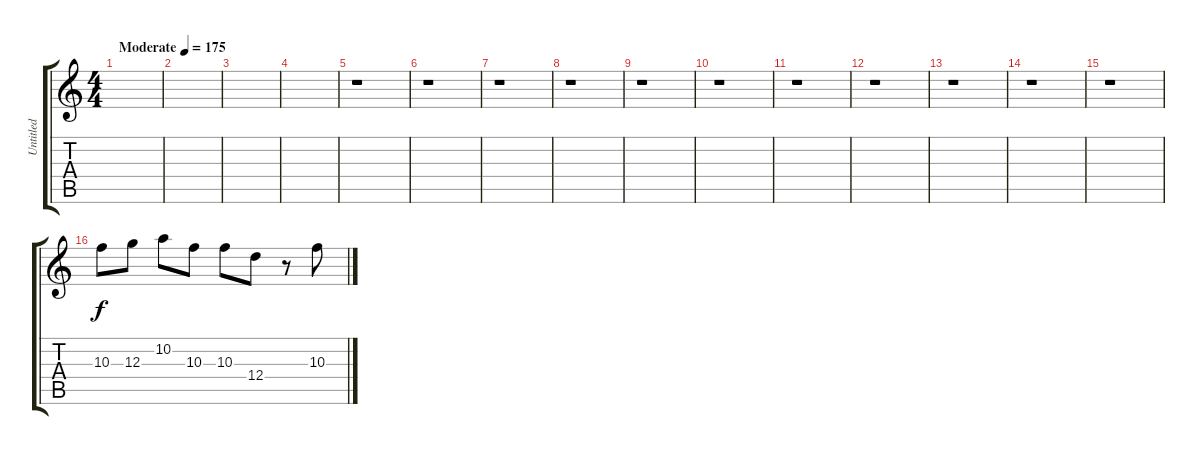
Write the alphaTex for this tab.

\track ("Untitled" "Untitled") {instrument overdrivenguitar}
\staff {score tabs}
\tuning (E4 B3 G3 D3 A2 E2) {hide}
\ts (4 4)
\tempo (175 "Moderate")
\clef g2
\ks c
|
|
|
|
r.1 |
r.1 |
r.1 |
r.1 |
r.1 |
r.1 |
r.1 |
r.1 |
r.1 |
r.1 |
r.1 |
10.3.8 12.3.8 10.2.8 10.3.8 10.3.8 12.4.8 r.8 10.3.8
